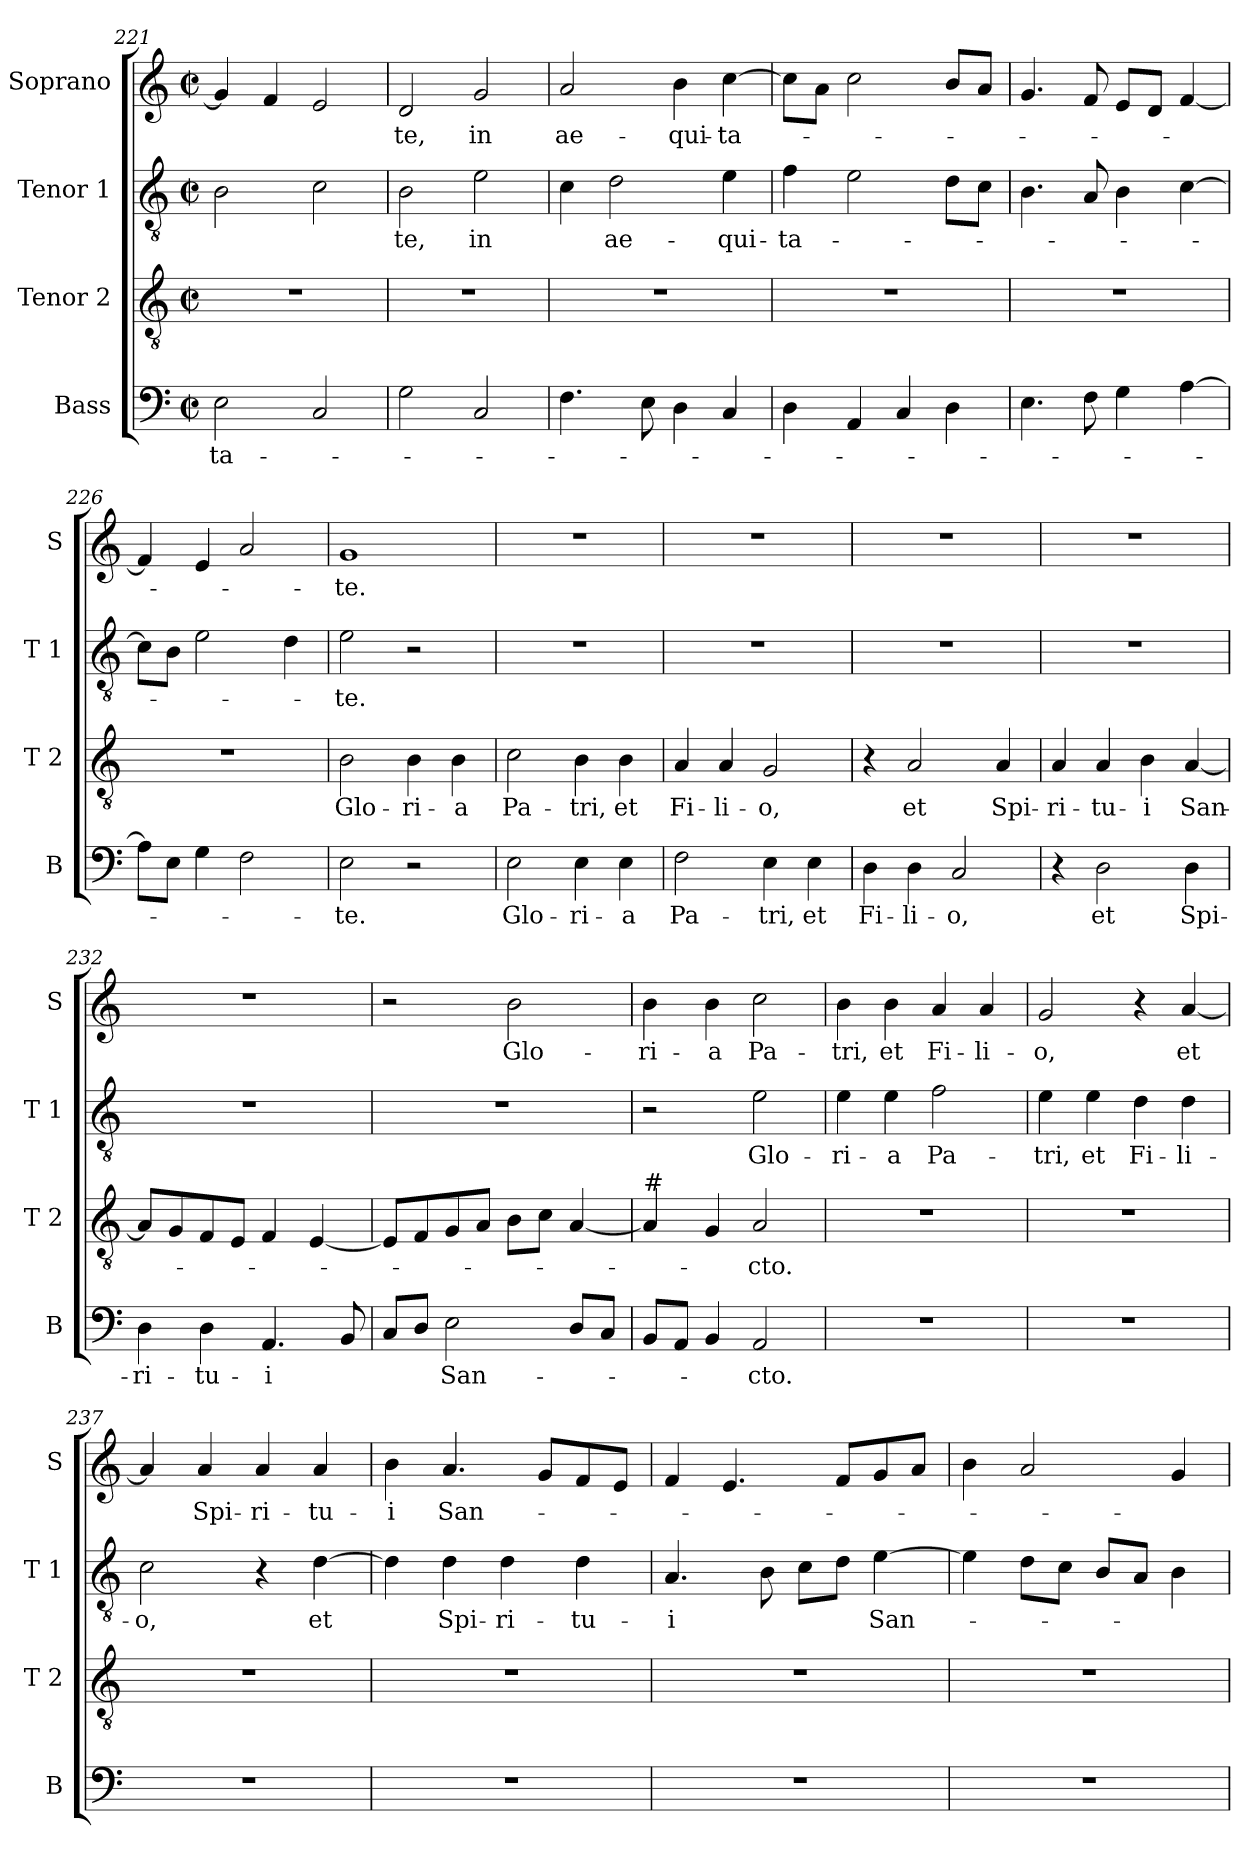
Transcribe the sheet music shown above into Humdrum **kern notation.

**kern	**text	**kern	**text	**kern	**text	**kern	**text
*part4	*part4	*part3	*part3	*part2	*part2	*part1	*part1
*staff4	*staff4	*staff3	*staff3	*staff2	*staff2	*staff1	*staff1
*I"Bass	*	*I"Tenor 2	*	*I"Tenor 1	*	*I"Soprano	*
*I'B	*	*I'T 2	*	*I'T 1	*	*I'S	*
*clefF4	*	*clefGv2	*	*clefGv2	*	*clefG2	*
*k[]	*	*k[]	*	*k[]	*	*k[]	*
*C:	*	*C:	*	*C:	*	*C:	*
*M2/2	*	*M2/2	*	*M2/2	*	*M2/2	*
*met(c|)	*	*met(c|)	*	*met(c|)	*	*met(c|)	*
=221	=221	=221	=221	=221	=221	=221	=221
2E\	-ta-	1r	.	2B\	.	4g/]	.
.	.	.	.	.	.	4f/	.
2C/	.	.	.	2c\	.	2e/	.
=222	=222	=222	=222	=222	=222	=222	=222
2G\	.	1r	.	2B\	-te,	2d/	-te,
2C/	.	.	.	2e\	in	2g/	in
=223	=223	=223	=223	=223	=223	=223	=223
4.F\	.	1r	.	4c\	.	2a/	ae-
.	.	.	.	2d\	ae-	.	.
8E\	.	.	.	.	.	.	.
4D\	.	.	.	.	.	4b\	-qui-
4C/	.	.	.	4e\	-qui-	[4cc\	-ta-
=224	=224	=224	=224	=224	=224	=224	=224
4D\	.	1r	.	4f\	-ta-	8cc\L]	.
.	.	.	.	.	.	8a\J	.
4AA/	.	.	.	2e\	.	2cc\	.
4C/	.	.	.	.	.	.	.
4D\	.	.	.	8d\L	.	8b/L	.
.	.	.	.	8c\J	.	8a/J	.
!!LO:LB:g=z
=225	=225	=225	=225	=225	=225	=225	=225
4.E\	.	1r	.	4.B\	.	4.g/	.
8F\	.	.	.	8A/	.	8f/	.
4G\	.	.	.	4B\	.	8e/L	.
.	.	.	.	.	.	8d/J	.
[4A\	.	.	.	[4c\	.	[4f/	.
=226	=226	=226	=226	=226	=226	=226	=226
8A\L]	.	1r	.	8c\L]	.	4f/]	.
8E\J	.	.	.	8B\J	.	.	.
4G\	.	.	.	2e\	.	4e/	.
2F\	.	.	.	.	.	2a/	.
.	.	.	.	4d\	.	.	.
=227	=227	=227	=227	=227	=227	=227	=227
2E\	-te.	2B\	Glo-	2e\	-te.	1g	-te.
2r	.	4B\	-ri-	2r	.	.	.
.	.	4B\	-a	.	.	.	.
=228	=228	=228	=228	=228	=228	=228	=228
2E\	Glo-	2c\	Pa-	1r	.	1r	.
4E\	-ri-	4B\	-tri,	.	.	.	.
4E\	-a	4B\	et	.	.	.	.
=229	=229	=229	=229	=229	=229	=229	=229
2F\	Pa-	4A/	Fi-	1r	.	1r	.
.	.	4A/	-li-	.	.	.	.
4E\	-tri,	2G/	-o,	.	.	.	.
4E\	et	.	.	.	.	.	.
=230	=230	=230	=230	=230	=230	=230	=230
4D\	Fi-	4r	.	1r	.	1r	.
4D\	-li-	2A/	et	.	.	.	.
2C/	-o,	.	.	.	.	.	.
.	.	4A/	Spi-	.	.	.	.
!!LO:LB:g=z
=231	=231	=231	=231	=231	=231	=231	=231
4r	.	4A/	-ri-	1r	.	1r	.
2D\	et	4A/	-tu-	.	.	.	.
.	.	4B\	-i	.	.	.	.
4D\	Spi-	[4A/	San-	.	.	.	.
=232	=232	=232	=232	=232	=232	=232	=232
4D\	-ri-	8A/L]	.	1r	.	1r	.
.	.	8G/	.	.	.	.	.
4D\	-tu-	8F/	.	.	.	.	.
.	.	8E/J	.	.	.	.	.
4.AA/	-i	4F/	.	.	.	.	.
.	.	[4E/	.	.	.	.	.
8BB/	.	.	.	.	.	.	.
=233	=233	=233	=233	=233	=233	=233	=233
8C/L	.	8E/L]	.	1r	.	2r	.
8D/J	.	8F/	.	.	.	.	.
2E\	San-	8G/	.	.	.	.	.
.	.	8A/J	.	.	.	.	.
.	.	8B\L	.	.	.	2b\	Glo-
.	.	8c\J	.	.	.	.	.
8D/L	.	[4A/	.	.	.	.	.
8C/J	.	.	.	.	.	.	.
=234	=234	=234	=234	=234	=234	=234	=234
!	!	!LO:TX:a:t=#	!	!	!	!	!
8BB/L	.	4A/]	.	2r	.	4b\	-ri-
8AA/J	.	.	.	.	.	.	.
4BB/	.	4G/	.	.	.	4b\	-a
2AA/	-cto.	2A/	-cto.	2e\	Glo-	2cc\	Pa-
=235	=235	=235	=235	=235	=235	=235	=235
1r	.	1r	.	4e\	-ri-	4b\	-tri,
.	.	.	.	4e\	-a	4b\	et
.	.	.	.	2f\	Pa-	4a/	Fi-
.	.	.	.	.	.	4a/	-li-
=236	=236	=236	=236	=236	=236	=236	=236
1r	.	1r	.	4e\	-tri,	2g/	-o,
.	.	.	.	4e\	et	.	.
.	.	.	.	4d\	Fi-	4r	.
.	.	.	.	4d\	-li-	[4a/	et
!!LO:PB:g=z
=237	=237	=237	=237	=237	=237	=237	=237
1r	.	1r	.	2c\	-o,	4a/]	.
.	.	.	.	.	.	4a/	Spi-
.	.	.	.	4r	.	4a/	-ri-
.	.	.	.	[4d\	et	4a/	-tu-
=238	=238	=238	=238	=238	=238	=238	=238
1r	.	1r	.	4d\]	.	4b\	-i
.	.	.	.	4d\	Spi-	4.a/	San-
.	.	.	.	4d\	-ri-	.	.
.	.	.	.	.	.	8g/L	.
.	.	.	.	4d\	-tu-	8f/	.
.	.	.	.	.	.	8e/J	.
=239	=239	=239	=239	=239	=239	=239	=239
1r	.	1r	.	4.A/	-i	4f/	.
.	.	.	.	.	.	4.e/	.
.	.	.	.	8B\	.	.	.
.	.	.	.	8c\L	.	.	.
.	.	.	.	8d\J	.	8f/L	.
.	.	.	.	[4e\	San-	8g/	.
.	.	.	.	.	.	8a/J	.
=240	=240	=240	=240	=240	=240	=240	=240
1r	.	1r	.	4e\]	.	4b\	.
.	.	.	.	8d\L	.	2a/	.
.	.	.	.	8c\J	.	.	.
.	.	.	.	8B/L	.	.	.
.	.	.	.	8A/J	.	.	.
.	.	.	.	4B\	.	4g/	.
=	=	=	=	=	=	=	=
*-	*-	*-	*-	*-	*-	*-	*-
